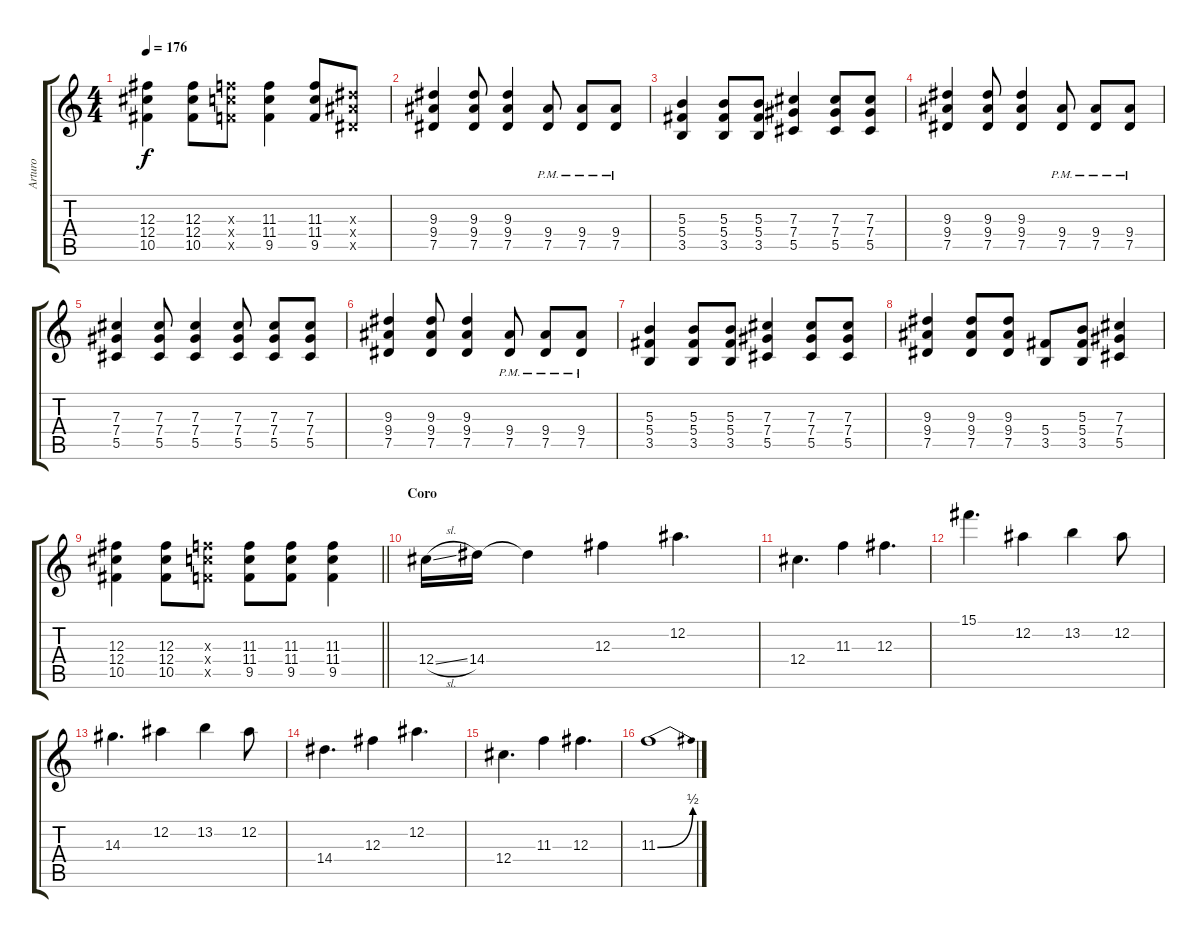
\track ("Arturo" "Arturo") {instrument distortionguitar}
\staff {score tabs}
\tuning (Eb4 Bb3 Gb3 Db3 Ab2 Eb2) {hide}
\ts (4 4)
\tempo 176
\clef g2
\ks c
(12.3 12.4 10.5).4{dy f} (12.3 12.4 10.5).8 (11.3{x} 11.4{x} 9.5{x}).8 (11.3 11.4 9.5).4 (11.3 11.4 9.5).8 (9.3{x} 9.4{x} 7.5{x}).8 |
(9.3 9.4 7.5).4 (9.3 9.4 7.5).8 (9.3 9.4 7.5).4 (9.4{pm} 7.5{pm}).8 (9.4{pm} 7.5{pm}).8 (9.4{pm} 7.5{pm}).8 |
(5.3 5.4 3.5).4 (5.3 5.4 3.5).8 (5.3 5.4 3.5).8 (7.3 7.4 5.5).4 (7.3 7.4 5.5).8 (7.3 7.4 5.5).8 |
(9.3 9.4 7.5).4 (9.3 9.4 7.5).8 (9.3 9.4 7.5).4 (9.4{pm} 7.5{pm}).8 (9.4{pm} 7.5{pm}).8 (9.4{pm} 7.5{pm}).8 |
(7.3 7.4 5.5).4 (7.3 7.4 5.5).8 (7.3 7.4 5.5).4 (7.3 7.4 5.5).8 (7.3 7.4 5.5).8 (7.3 7.4 5.5).8 |
(9.3 9.4 7.5).4 (9.3 9.4 7.5).8 (9.3 9.4 7.5).4 (9.4{pm} 7.5{pm}).8 (9.4{pm} 7.5{pm}).8 (9.4{pm} 7.5{pm}).8 |
(5.3 5.4 3.5).4 (5.3 5.4 3.5).8 (5.3 5.4 3.5).8 (7.3 7.4 5.5).4 (7.3 7.4 5.5).8 (7.3 7.4 5.5).8 |
(9.3 9.4 7.5).4 (9.3 9.4 7.5).8 (9.3 9.4 7.5).8 (5.4 3.5).8 (5.3 5.4 3.5).8 (7.3 7.4 5.5).4 |
\barLineRight lightlight
(12.3 12.4 10.5).4 (12.3 12.4 10.5).8 (11.3{x} 11.4{x} 9.5{x}).8 (11.3 11.4 9.5).8 (11.3 11.4 9.5).8 (11.3 11.4 9.5).4 |
\section ("" "Coro")
12.4{sl}.16{volume 16 balance 12} 14.4.16 14.4{t}.4 12.3.4 12.2.4{d} |
12.4.4{d} 11.3.4 12.3.4{d} |
15.1.4{d} 12.2.4 13.2.4 12.2.8 |
14.3.4{d} 12.2.4 13.2.4 12.2.8 |
14.4.4{d} 12.3.4 12.2.4{d} |
12.4.4{d} 11.3.4 12.3.4{d} |
11.3{be (bend 0 0 60 2)}.1
